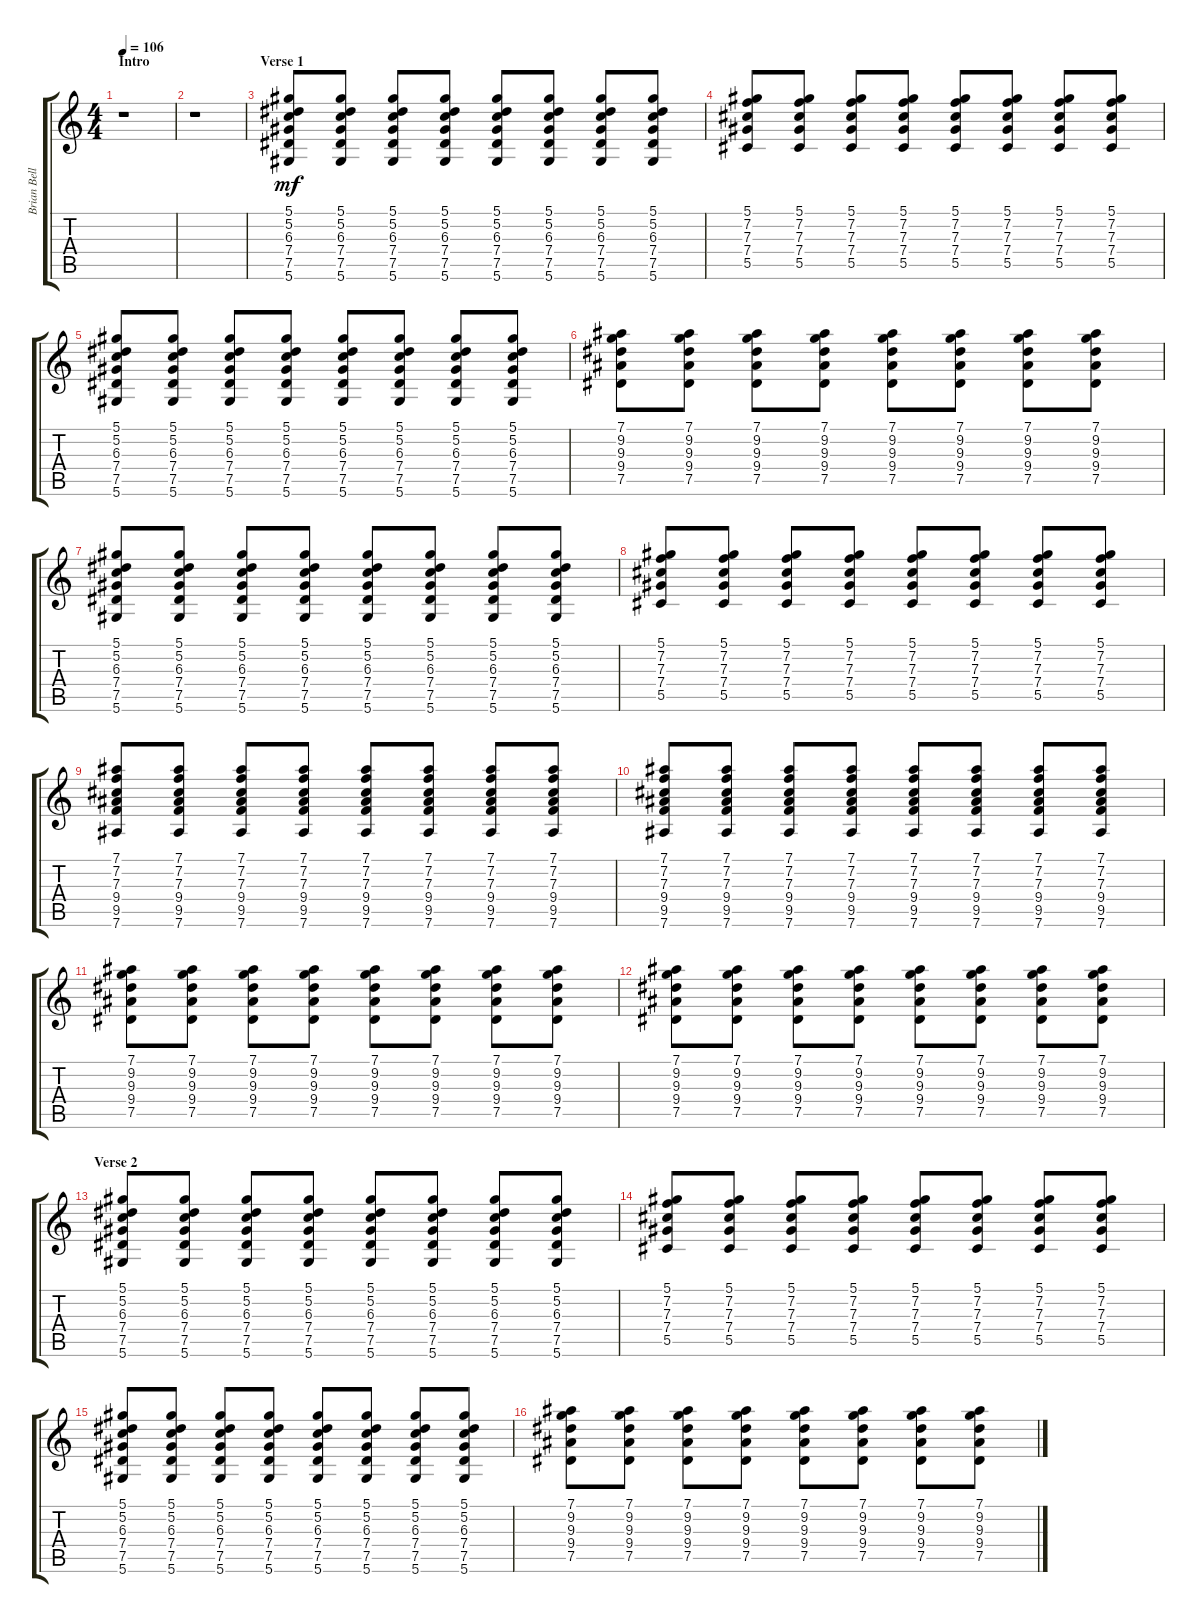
\track ("Brian Bell" "Brian Bell") {instrument distortionguitar}
\staff {score tabs}
\tuning (Eb4 Bb3 Gb3 Db3 Ab2 Eb2) {hide}
\ts (4 4)
\section ("" "Intro")
\tempo 106
\clef g2
\ks c
r.1{dy mf instrument distortionguitar} |
r.1 |
\section ("" "Verse 1")
(5.1 5.2 6.3 7.4 7.5 5.6).8 (5.1 5.2 6.3 7.4 7.5 5.6).8 (5.1 5.2 6.3 7.4 7.5 5.6).8 (5.1 5.2 6.3 7.4 7.5 5.6).8 (5.1 5.2 6.3 7.4 7.5 5.6).8 (5.1 5.2 6.3 7.4 7.5 5.6).8 (5.1 5.2 6.3 7.4 7.5 5.6).8 (5.1 5.2 6.3 7.4 7.5 5.6).8 |
(5.1 7.2 7.3 7.4 5.5).8 (5.1 7.2 7.3 7.4 5.5).8 (5.1 7.2 7.3 7.4 5.5).8 (5.1 7.2 7.3 7.4 5.5).8 (5.1 7.2 7.3 7.4 5.5).8 (5.1 7.2 7.3 7.4 5.5).8 (5.1 7.2 7.3 7.4 5.5).8 (5.1 7.2 7.3 7.4 5.5).8 |
(5.1 5.2 6.3 7.4 7.5 5.6).8 (5.1 5.2 6.3 7.4 7.5 5.6).8 (5.1 5.2 6.3 7.4 7.5 5.6).8 (5.1 5.2 6.3 7.4 7.5 5.6).8 (5.1 5.2 6.3 7.4 7.5 5.6).8 (5.1 5.2 6.3 7.4 7.5 5.6).8 (5.1 5.2 6.3 7.4 7.5 5.6).8 (5.1 5.2 6.3 7.4 7.5 5.6).8 |
(7.1 9.2 9.3 9.4 7.5).8 (7.1 9.2 9.3 9.4 7.5).8 (7.1 9.2 9.3 9.4 7.5).8 (7.1 9.2 9.3 9.4 7.5).8 (7.1 9.2 9.3 9.4 7.5).8 (7.1 9.2 9.3 9.4 7.5).8 (7.1 9.2 9.3 9.4 7.5).8 (7.1 9.2 9.3 9.4 7.5).8 |
(5.1 5.2 6.3 7.4 7.5 5.6).8 (5.1 5.2 6.3 7.4 7.5 5.6).8 (5.1 5.2 6.3 7.4 7.5 5.6).8 (5.1 5.2 6.3 7.4 7.5 5.6).8 (5.1 5.2 6.3 7.4 7.5 5.6).8 (5.1 5.2 6.3 7.4 7.5 5.6).8 (5.1 5.2 6.3 7.4 7.5 5.6).8 (5.1 5.2 6.3 7.4 7.5 5.6).8 |
(5.1 7.2 7.3 7.4 5.5).8 (5.1 7.2 7.3 7.4 5.5).8 (5.1 7.2 7.3 7.4 5.5).8 (5.1 7.2 7.3 7.4 5.5).8 (5.1 7.2 7.3 7.4 5.5).8 (5.1 7.2 7.3 7.4 5.5).8 (5.1 7.2 7.3 7.4 5.5).8 (5.1 7.2 7.3 7.4 5.5).8 |
(7.1 7.2 7.3 9.4 9.5 7.6).8 (7.1 7.2 7.3 9.4 9.5 7.6).8 (7.1 7.2 7.3 9.4 9.5 7.6).8 (7.1 7.2 7.3 9.4 9.5 7.6).8 (7.1 7.2 7.3 9.4 9.5 7.6).8 (7.1 7.2 7.3 9.4 9.5 7.6).8 (7.1 7.2 7.3 9.4 9.5 7.6).8 (7.1 7.2 7.3 9.4 9.5 7.6).8 |
(7.1 7.2 7.3 9.4 9.5 7.6).8 (7.1 7.2 7.3 9.4 9.5 7.6).8 (7.1 7.2 7.3 9.4 9.5 7.6).8 (7.1 7.2 7.3 9.4 9.5 7.6).8 (7.1 7.2 7.3 9.4 9.5 7.6).8 (7.1 7.2 7.3 9.4 9.5 7.6).8 (7.1 7.2 7.3 9.4 9.5 7.6).8 (7.1 7.2 7.3 9.4 9.5 7.6).8 |
(7.1 9.2 9.3 9.4 7.5).8 (7.1 9.2 9.3 9.4 7.5).8 (7.1 9.2 9.3 9.4 7.5).8 (7.1 9.2 9.3 9.4 7.5).8 (7.1 9.2 9.3 9.4 7.5).8 (7.1 9.2 9.3 9.4 7.5).8 (7.1 9.2 9.3 9.4 7.5).8 (7.1 9.2 9.3 9.4 7.5).8 |
(7.1 9.2 9.3 9.4 7.5).8 (7.1 9.2 9.3 9.4 7.5).8 (7.1 9.2 9.3 9.4 7.5).8 (7.1 9.2 9.3 9.4 7.5).8 (7.1 9.2 9.3 9.4 7.5).8 (7.1 9.2 9.3 9.4 7.5).8 (7.1 9.2 9.3 9.4 7.5).8 (7.1 9.2 9.3 9.4 7.5).8 |
\section ("" "Verse 2")
(5.1 5.2 6.3 7.4 7.5 5.6).8 (5.1 5.2 6.3 7.4 7.5 5.6).8 (5.1 5.2 6.3 7.4 7.5 5.6).8 (5.1 5.2 6.3 7.4 7.5 5.6).8 (5.1 5.2 6.3 7.4 7.5 5.6).8 (5.1 5.2 6.3 7.4 7.5 5.6).8 (5.1 5.2 6.3 7.4 7.5 5.6).8 (5.1 5.2 6.3 7.4 7.5 5.6).8 |
(5.1 7.2 7.3 7.4 5.5).8 (5.1 7.2 7.3 7.4 5.5).8 (5.1 7.2 7.3 7.4 5.5).8 (5.1 7.2 7.3 7.4 5.5).8 (5.1 7.2 7.3 7.4 5.5).8 (5.1 7.2 7.3 7.4 5.5).8 (5.1 7.2 7.3 7.4 5.5).8 (5.1 7.2 7.3 7.4 5.5).8 |
(5.1 5.2 6.3 7.4 7.5 5.6).8 (5.1 5.2 6.3 7.4 7.5 5.6).8 (5.1 5.2 6.3 7.4 7.5 5.6).8 (5.1 5.2 6.3 7.4 7.5 5.6).8 (5.1 5.2 6.3 7.4 7.5 5.6).8 (5.1 5.2 6.3 7.4 7.5 5.6).8 (5.1 5.2 6.3 7.4 7.5 5.6).8 (5.1 5.2 6.3 7.4 7.5 5.6).8 |
(7.1 9.2 9.3 9.4 7.5).8 (7.1 9.2 9.3 9.4 7.5).8 (7.1 9.2 9.3 9.4 7.5).8 (7.1 9.2 9.3 9.4 7.5).8 (7.1 9.2 9.3 9.4 7.5).8 (7.1 9.2 9.3 9.4 7.5).8 (7.1 9.2 9.3 9.4 7.5).8 (7.1 9.2 9.3 9.4 7.5).8
